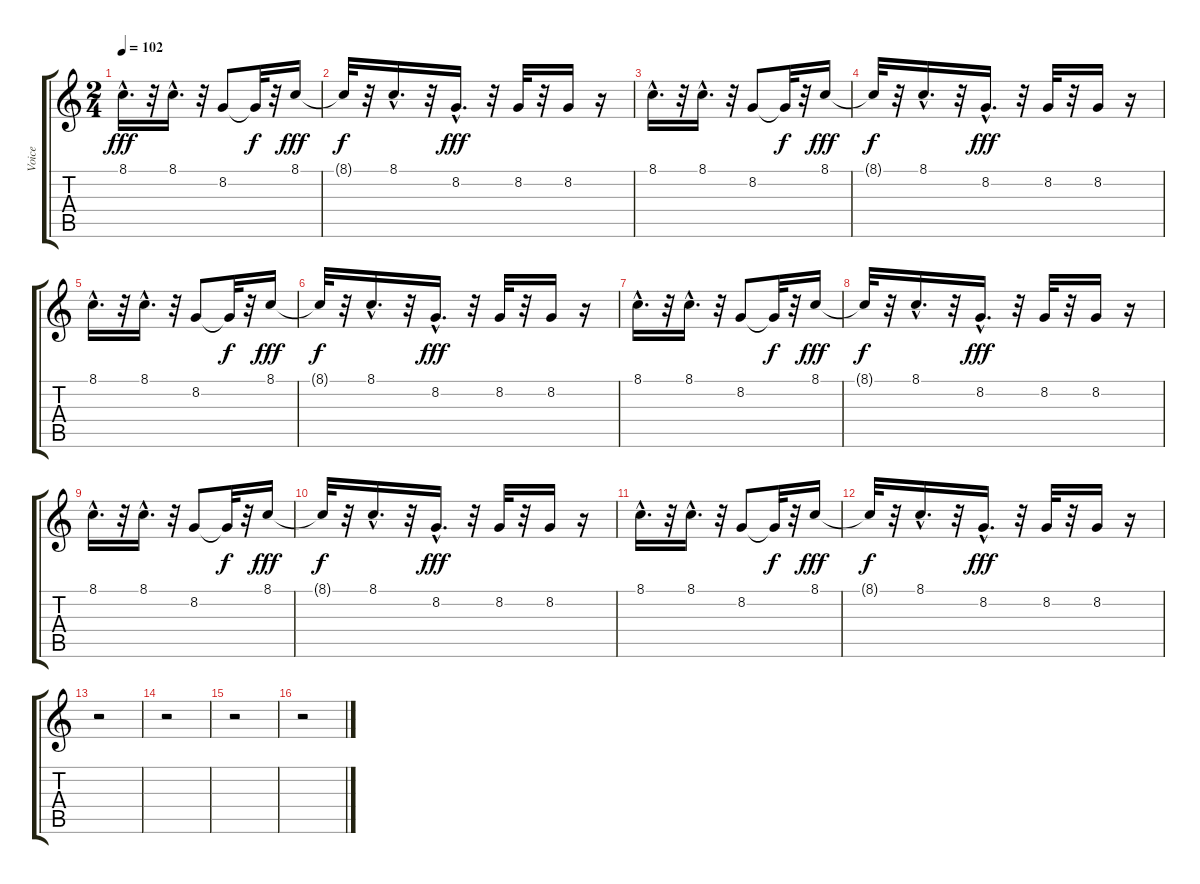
\track ("Voice" "Voice") {instrument pad4choir}
\staff {score tabs}
\tuning (E4 B3 G3 D3 A2 E2) {hide}
\ts (2 4)
\tempo 102
\clef g2
\ks c
8.1{hac}.16{d dy fff} r.32 8.1{hac}.16{d} r.32 8.2.8 8.2{t}.32{dy f} r.32 8.1.16{dy fff} |
8.1{t}.32{dy f} r.32 8.1{hac}.16{d} r.32 8.2{hac}.16{d dy fff} r.32 8.2.32 r.32 8.2.16 r.16 |
8.1{hac}.16{d} r.32 8.1{hac}.16{d} r.32 8.2.8 8.2{t}.32{dy f} r.32 8.1.16{dy fff} |
8.1{t}.32{dy f} r.32 8.1{hac}.16{d} r.32 8.2{hac}.16{d dy fff} r.32 8.2.32 r.32 8.2.16 r.16 |
8.1{hac}.16{d} r.32 8.1{hac}.16{d} r.32 8.2.8 8.2{t}.32{dy f} r.32 8.1.16{dy fff} |
8.1{t}.32{dy f} r.32 8.1{hac}.16{d} r.32 8.2{hac}.16{d dy fff} r.32 8.2.32 r.32 8.2.16 r.16 |
8.1{hac}.16{d} r.32 8.1{hac}.16{d} r.32 8.2.8 8.2{t}.32{dy f} r.32 8.1.16{dy fff} |
8.1{t}.32{dy f} r.32 8.1{hac}.16{d} r.32 8.2{hac}.16{d dy fff} r.32 8.2.32 r.32 8.2.16 r.16 |
8.1{hac}.16{d} r.32 8.1{hac}.16{d} r.32 8.2.8 8.2{t}.32{dy f} r.32 8.1.16{dy fff} |
8.1{t}.32{dy f} r.32 8.1{hac}.16{d} r.32 8.2{hac}.16{d dy fff} r.32 8.2.32 r.32 8.2.16 r.16 |
8.1{hac}.16{d} r.32 8.1{hac}.16{d} r.32 8.2.8 8.2{t}.32{dy f} r.32 8.1.16{dy fff} |
8.1{t}.32{dy f} r.32 8.1{hac}.16{d} r.32 8.2{hac}.16{d dy fff} r.32 8.2.32 r.32 8.2.16 r.16 |
r.2 |
r.2 |
r.2 |
r.2
